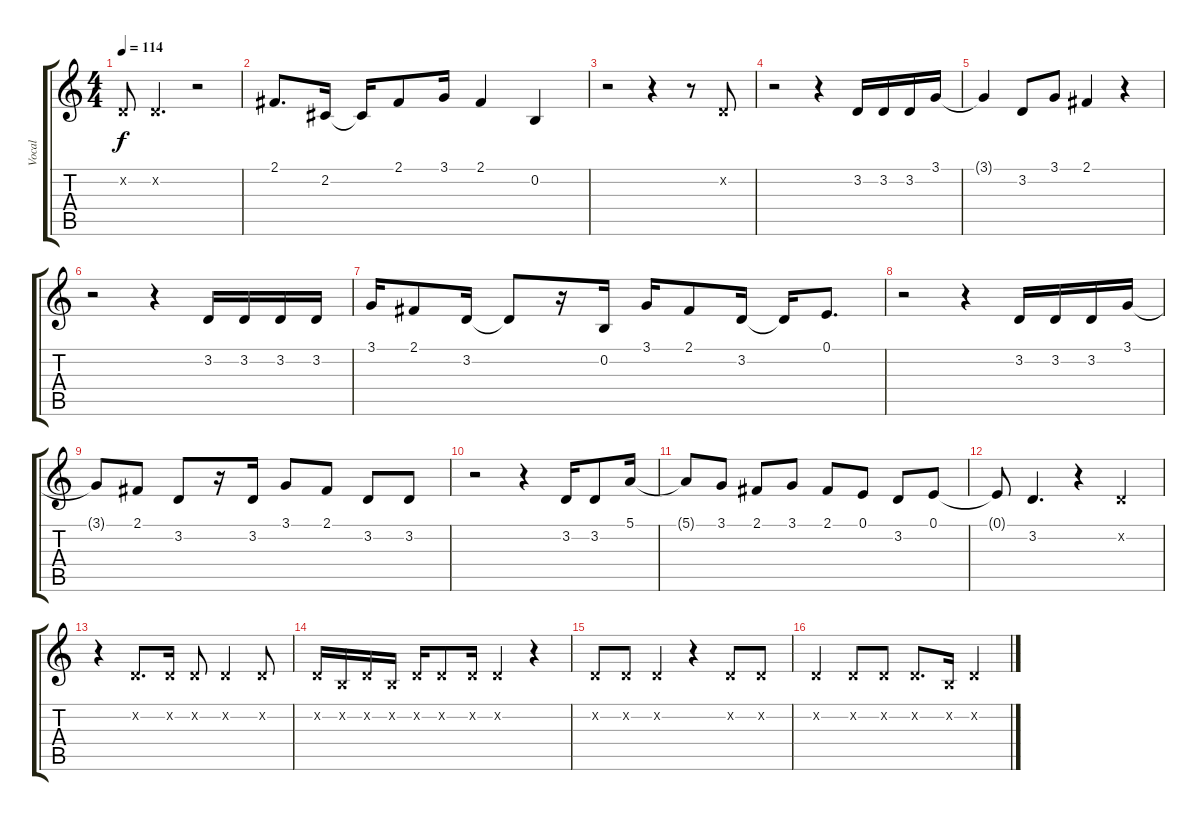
\track ("Vocal" "Vocal") {instrument lead1square}
\staff {score tabs}
\tuning (E4 B3 G3 D3 A2 E2) {hide}
\ts (4 4)
\tempo 114
\clef g2
\ks c
3.2{x}.8{dy f} 3.2{x}.4{d} r.2 |
2.1.8{d} 2.2.16 2.2{t}.16 2.1.8 3.1.16 2.1.4 0.2.4 |
r.2 r.4 r.8 3.2{x}.8 |
r.2 r.4 3.2.16 3.2.16 3.2.16 3.1.16 |
3.1{t}.4 3.2.8 3.1.8 2.1.4 r.4 |
r.2 r.4 3.2.16 3.2.16 3.2.16 3.2.16 |
3.1.16 2.1.8 3.2.16 3.2{t}.8 r.16 0.2.16 3.1.16 2.1.8 3.2.16 3.2{t}.16 0.1.8{d} |
r.2 r.4 3.2.16 3.2.16 3.2.16 3.1.16 |
3.1{t}.8 2.1.8 3.2.8 r.16 3.2.16 3.1.8 2.1.8 3.2.8 3.2.8 |
r.2 r.4 3.2.16 3.2.8 5.1.16 |
5.1{t}.8 3.1.8 2.1.8 3.1.8 2.1.8 0.1.8 3.2.8 0.1.8 |
0.1{t}.8 3.2.4{d} r.4 3.2{x}.4 |
r.4 3.2{x}.8{d} 3.2{x}.16 3.2{x}.8 3.2{x}.4 3.2{x}.8 |
3.2{x}.16 0.2{x}.16 3.2{x}.16 0.2{x}.16 3.2{x}.16 3.2{x}.8 3.2{x}.16 3.2{x}.4 r.4 |
3.2{x}.8 3.2{x}.8 3.2{x}.4 r.4 3.2{x}.8 3.2{x}.8 |
3.2{x}.4 3.2{x}.8 3.2{x}.8 3.2{x}.8{d} 0.2{x}.16 3.2{x}.4
